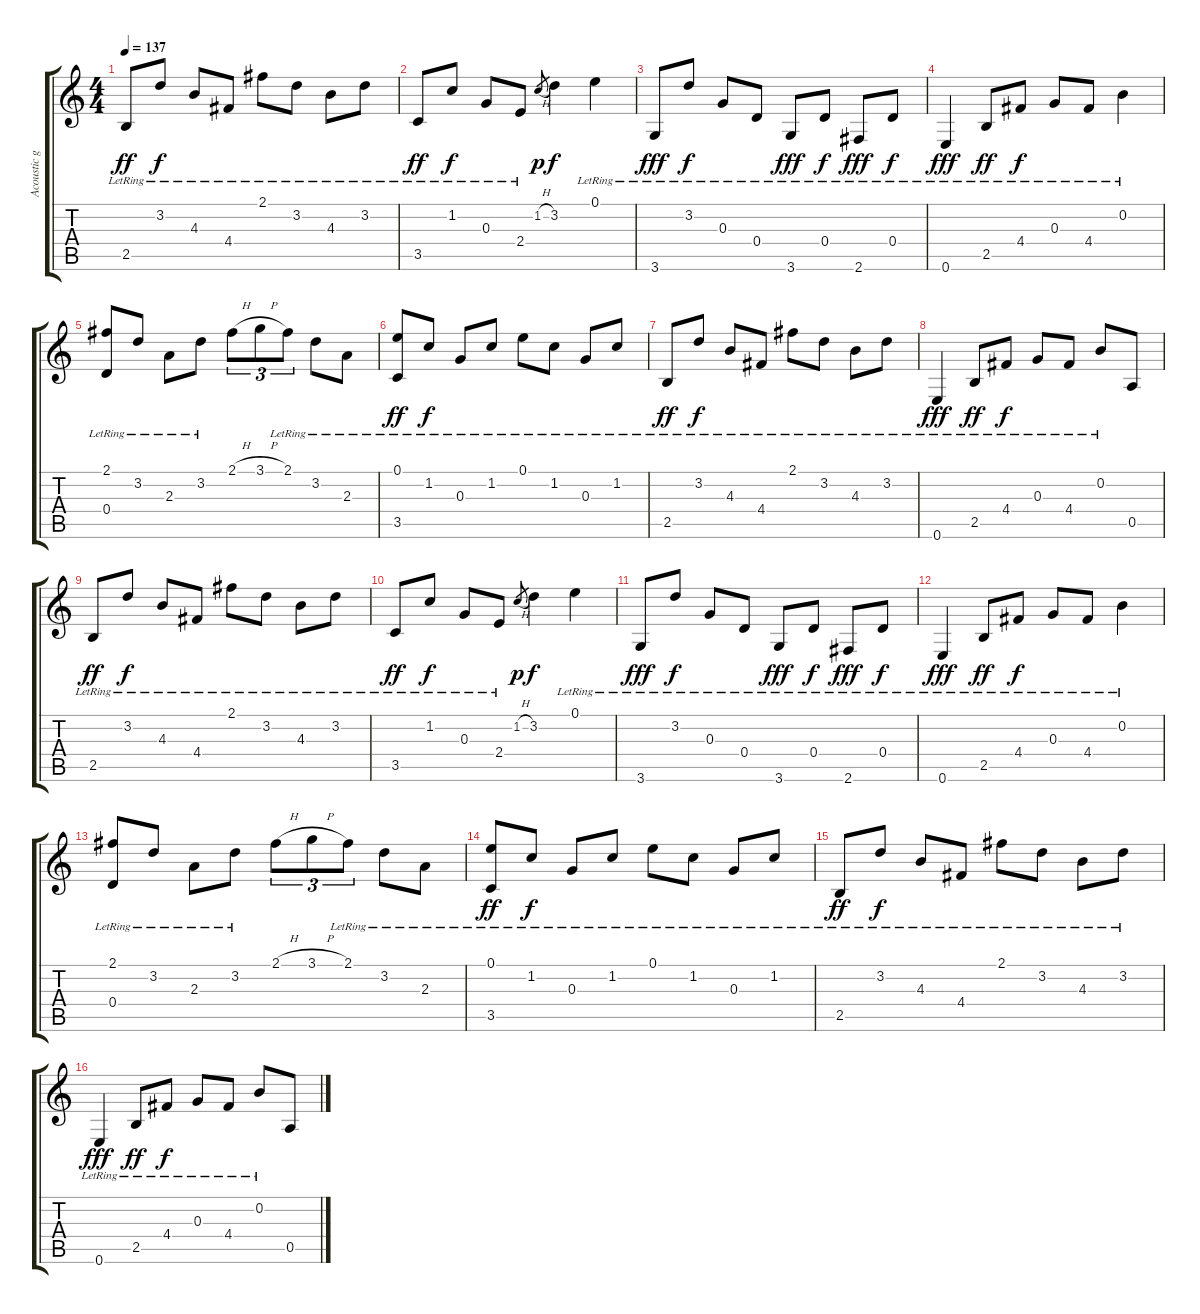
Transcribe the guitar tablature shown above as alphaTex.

\track ("Acoustic guitar" "Acoustic g") {instrument acousticguitarsteel}
\staff {score tabs}
\tuning (E4 B3 G3 D3 A2 E2) {hide}
\ts (4 4)
\tempo 137
\clef g2
\ks c
2.5{lr}.8{dy ff} 3.2{lr}.8{dy f} 4.3{lr}.8 4.4{lr}.8 2.1{lr}.8 3.2{lr}.8 4.3{lr}.8 3.2{lr}.8 |
3.5{lr}.8{dy ff} 1.2{lr}.8{dy f} 0.3{lr}.8 2.4{lr}.8 1.2{h}.8{gr dy p} 3.2.4{dy f} 0.1{lr}.4 |
3.6{lr}.8{dy fff} 3.2{lr}.8{dy f} 0.3{lr}.8 0.4{lr}.8 3.6{lr}.8{dy fff} 0.4{lr}.8{dy f} 2.6{lr}.8{dy fff} 0.4{lr}.8{dy f} |
0.6{lr}.4{dy fff} 2.5{lr}.8{dy ff} 4.4{lr}.8{dy f} 0.3{lr}.8 4.4{lr}.8 0.2{lr}.4 |
(2.1{lr} 0.4{lr}).8 3.2{lr}.8 2.3{lr}.8 3.2{lr}.8 2.1{h}.8{tu (3 2)} 3.1{h}.8{tu (3 2)} 2.1{lr}.8{tu (3 2)} 3.2{lr}.8 2.3{lr}.8 |
(0.1{lr} 3.5{lr}).8{dy ff} 1.2{lr}.8{dy f} 0.3{lr}.8 1.2{lr}.8 0.1{lr}.8 1.2{lr}.8 0.3{lr}.8 1.2{lr}.8 |
2.5{lr}.8{dy ff} 3.2{lr}.8{dy f} 4.3{lr}.8 4.4{lr}.8 2.1{lr}.8 3.2{lr}.8 4.3{lr}.8 3.2{lr}.8 |
0.6{lr}.4{dy fff} 2.5{lr}.8{dy ff} 4.4{lr}.8{dy f} 0.3{lr}.8 4.4{lr}.8 0.2{lr}.8 0.5.8 |
2.5{lr}.8{dy ff} 3.2{lr}.8{dy f} 4.3{lr}.8 4.4{lr}.8 2.1{lr}.8 3.2{lr}.8 4.3{lr}.8 3.2{lr}.8 |
3.5{lr}.8{dy ff} 1.2{lr}.8{dy f} 0.3{lr}.8 2.4{lr}.8 1.2{h}.8{gr dy p} 3.2.4{dy f} 0.1{lr}.4 |
3.6{lr}.8{dy fff} 3.2{lr}.8{dy f} 0.3{lr}.8 0.4{lr}.8 3.6{lr}.8{dy fff} 0.4{lr}.8{dy f} 2.6{lr}.8{dy fff} 0.4{lr}.8{dy f} |
0.6{lr}.4{dy fff} 2.5{lr}.8{dy ff} 4.4{lr}.8{dy f} 0.3{lr}.8 4.4{lr}.8 0.2{lr}.4 |
(2.1{lr} 0.4{lr}).8 3.2{lr}.8 2.3{lr}.8 3.2{lr}.8 2.1{h}.8{tu (3 2)} 3.1{h}.8{tu (3 2)} 2.1{lr}.8{tu (3 2)} 3.2{lr}.8 2.3{lr}.8 |
(0.1{lr} 3.5{lr}).8{dy ff} 1.2{lr}.8{dy f} 0.3{lr}.8 1.2{lr}.8 0.1{lr}.8 1.2{lr}.8 0.3{lr}.8 1.2{lr}.8 |
2.5{lr}.8{dy ff} 3.2{lr}.8{dy f} 4.3{lr}.8 4.4{lr}.8 2.1{lr}.8 3.2{lr}.8 4.3{lr}.8 3.2{lr}.8 |
0.6{lr}.4{dy fff} 2.5{lr}.8{dy ff} 4.4{lr}.8{dy f} 0.3{lr}.8 4.4{lr}.8 0.2{lr}.8 0.5.8
